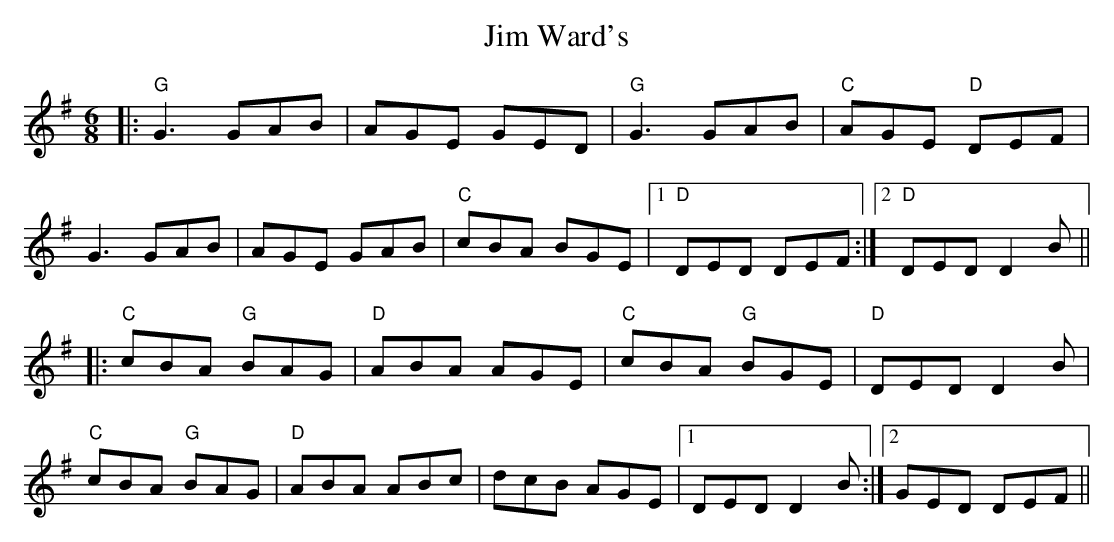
X:1
T: Jim Ward's
M: 6/8
L: 1/8
K: Gmaj
|: "G"G3 GAB | AGE GED | "G"G3 GAB | "C"AGE "D"DEF |
G3 GAB | AGE GAB | "C"cBA BGE |1 "D"DED DEF:|2 "D"DED D2B||
|:"C"cBA "G"BAG | "D"ABA AGE | "C"cBA "G"BGE | "D"DED D2B |
"C"cBA "G"BAG | "D"ABA ABc | dcB AGE |1 DED D2B :|2 GED DEF ||
